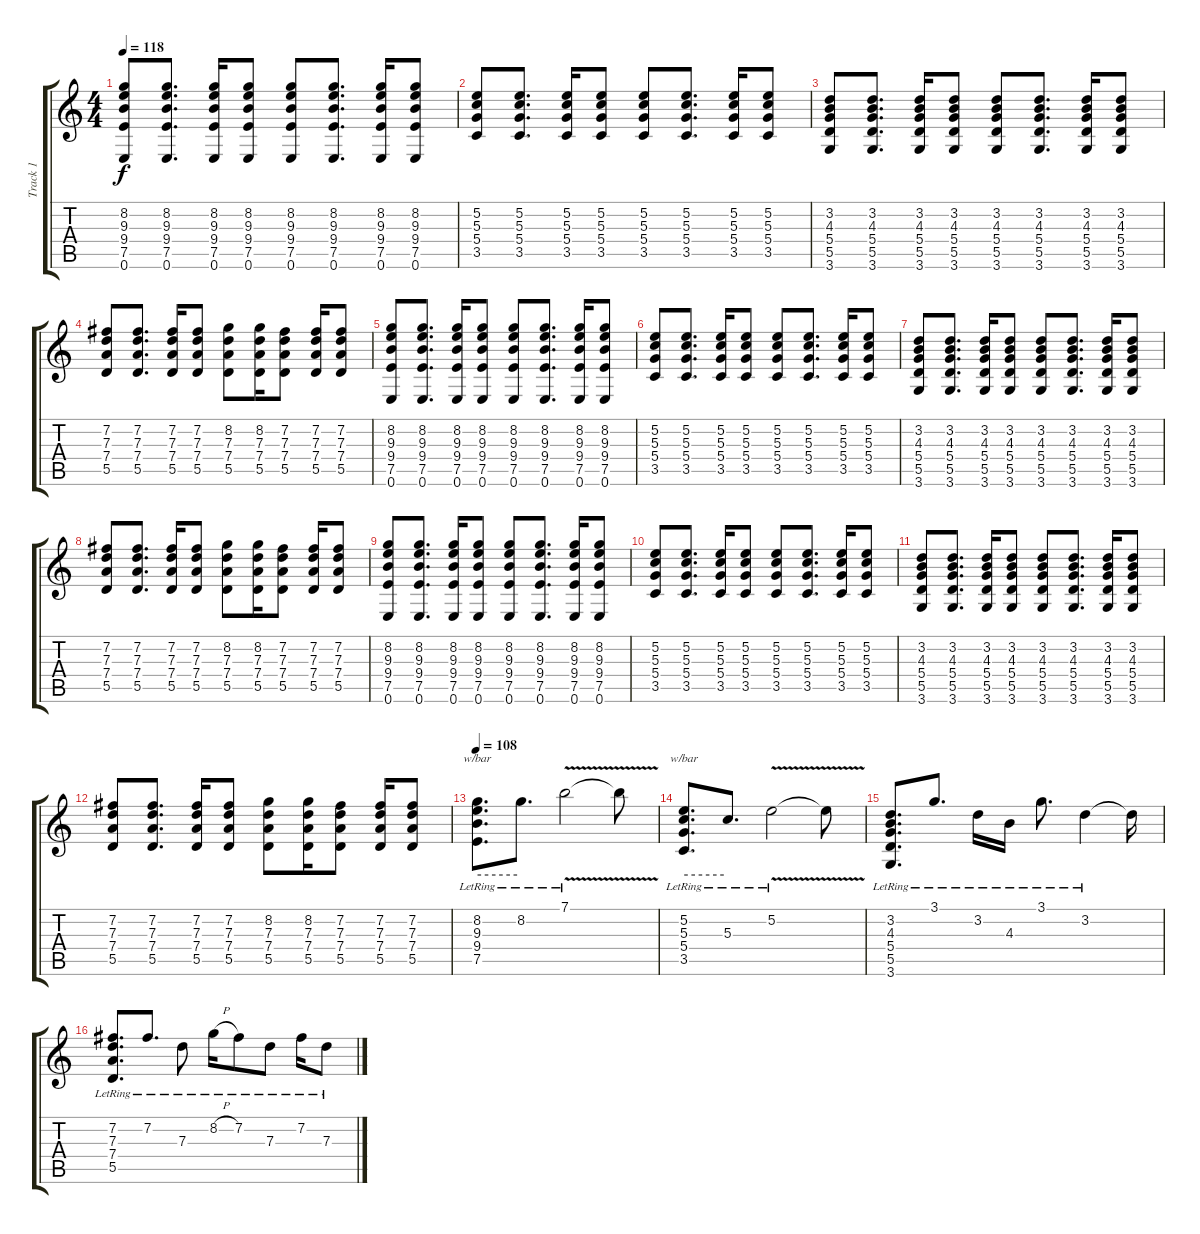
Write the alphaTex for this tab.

\track ("Track 1" "Track 1") {instrument electricguitarjazz}
\staff {score tabs}
\tuning (E4 B3 G3 D3 A2 E2) {hide}
\ts (4 4)
\tempo 118
\clef g2
\ks c
(8.2 9.3 9.4 7.5 0.6).8{dy f} (8.2 9.3 9.4 7.5 0.6).8{d} (8.2 9.3 9.4 7.5 0.6).16 (8.2 9.3 9.4 7.5 0.6).8 (8.2 9.3 9.4 7.5 0.6).8 (8.2 9.3 9.4 7.5 0.6).8{d} (8.2 9.3 9.4 7.5 0.6).16 (8.2 9.3 9.4 7.5 0.6).8 |
(5.2 5.3 5.4 3.5).8 (5.2 5.3 5.4 3.5).8{d} (5.2 5.3 5.4 3.5).16 (5.2 5.3 5.4 3.5).8 (5.2 5.3 5.4 3.5).8 (5.2 5.3 5.4 3.5).8{d} (5.2 5.3 5.4 3.5).16 (5.2 5.3 5.4 3.5).8 |
(3.2 4.3 5.4 5.5 3.6).8 (3.2 4.3 5.4 5.5 3.6).8{d} (3.2 4.3 5.4 5.5 3.6).16 (3.2 4.3 5.4 5.5 3.6).8 (3.2 4.3 5.4 5.5 3.6).8 (3.2 4.3 5.4 5.5 3.6).8{d} (3.2 4.3 5.4 5.5 3.6).16 (3.2 4.3 5.4 5.5 3.6).8 |
(7.2 7.3 7.4 5.5).8 (7.2 7.3 7.4 5.5).8{d} (7.2 7.3 7.4 5.5).16 (7.2 7.3 7.4 5.5).8 (8.2 7.3 7.4 5.5).8 (8.2 7.3 7.4 5.5).16 (7.2 7.3 7.4 5.5).8 (7.2 7.3 7.4 5.5).16 (7.2 7.3 7.4 5.5).8 |
(8.2 9.3 9.4 7.5 0.6).8 (8.2 9.3 9.4 7.5 0.6).8{d} (8.2 9.3 9.4 7.5 0.6).16 (8.2 9.3 9.4 7.5 0.6).8 (8.2 9.3 9.4 7.5 0.6).8 (8.2 9.3 9.4 7.5 0.6).8{d} (8.2 9.3 9.4 7.5 0.6).16 (8.2 9.3 9.4 7.5 0.6).8 |
(5.2 5.3 5.4 3.5).8 (5.2 5.3 5.4 3.5).8{d} (5.2 5.3 5.4 3.5).16 (5.2 5.3 5.4 3.5).8 (5.2 5.3 5.4 3.5).8 (5.2 5.3 5.4 3.5).8{d} (5.2 5.3 5.4 3.5).16 (5.2 5.3 5.4 3.5).8 |
(3.2 4.3 5.4 5.5 3.6).8 (3.2 4.3 5.4 5.5 3.6).8{d} (3.2 4.3 5.4 5.5 3.6).16 (3.2 4.3 5.4 5.5 3.6).8 (3.2 4.3 5.4 5.5 3.6).8 (3.2 4.3 5.4 5.5 3.6).8{d} (3.2 4.3 5.4 5.5 3.6).16 (3.2 4.3 5.4 5.5 3.6).8 |
(7.2 7.3 7.4 5.5).8 (7.2 7.3 7.4 5.5).8{d} (7.2 7.3 7.4 5.5).16 (7.2 7.3 7.4 5.5).8 (8.2 7.3 7.4 5.5).8 (8.2 7.3 7.4 5.5).16 (7.2 7.3 7.4 5.5).8 (7.2 7.3 7.4 5.5).16 (7.2 7.3 7.4 5.5).8 |
(8.2 9.3 9.4 7.5 0.6).8 (8.2 9.3 9.4 7.5 0.6).8{d} (8.2 9.3 9.4 7.5 0.6).16 (8.2 9.3 9.4 7.5 0.6).8 (8.2 9.3 9.4 7.5 0.6).8 (8.2 9.3 9.4 7.5 0.6).8{d} (8.2 9.3 9.4 7.5 0.6).16 (8.2 9.3 9.4 7.5 0.6).8 |
(5.2 5.3 5.4 3.5).8 (5.2 5.3 5.4 3.5).8{d} (5.2 5.3 5.4 3.5).16 (5.2 5.3 5.4 3.5).8 (5.2 5.3 5.4 3.5).8 (5.2 5.3 5.4 3.5).8{d} (5.2 5.3 5.4 3.5).16 (5.2 5.3 5.4 3.5).8 |
(3.2 4.3 5.4 5.5 3.6).8 (3.2 4.3 5.4 5.5 3.6).8{d} (3.2 4.3 5.4 5.5 3.6).16 (3.2 4.3 5.4 5.5 3.6).8 (3.2 4.3 5.4 5.5 3.6).8 (3.2 4.3 5.4 5.5 3.6).8{d} (3.2 4.3 5.4 5.5 3.6).16 (3.2 4.3 5.4 5.5 3.6).8 |
(7.2 7.3 7.4 5.5).8 (7.2 7.3 7.4 5.5).8{d} (7.2 7.3 7.4 5.5).16 (7.2 7.3 7.4 5.5).8 (8.2 7.3 7.4 5.5).8 (8.2 7.3 7.4 5.5).16 (7.2 7.3 7.4 5.5).8 (7.2 7.3 7.4 5.5).16 (7.2 7.3 7.4 5.5).8 |
\tempo 108
(8.2{lr} 9.3{lr} 9.4{lr} 7.5{lr}).8{d tbe (hold default 0 0 60 0)} 8.2{lr}.8{d} 7.1{v lr}.2 7.1{t}.8 |
(5.2{lr} 5.3{lr} 5.4{lr} 3.5{lr}).8{d tbe (hold default 0 0 60 0)} 5.3{lr}.8{d} 5.2{v lr}.2 5.2{t}.8 |
(3.2{lr} 4.3{lr} 5.4{lr} 5.5{lr} 3.6{lr}).8{d} 3.1{lr}.8{d} 3.2{lr}.16 4.3{lr}.16 3.1{lr}.8{d} 3.2{lr}.4 3.2{t}.16 |
(7.2{lr} 7.3{lr} 7.4{lr} 5.5{lr}).8{d} 7.2{lr}.8{d} 7.3{lr}.8 8.2{h lr}.16 7.2{lr}.8 7.3{lr}.8 7.2{lr}.16 7.3{lr}.8
